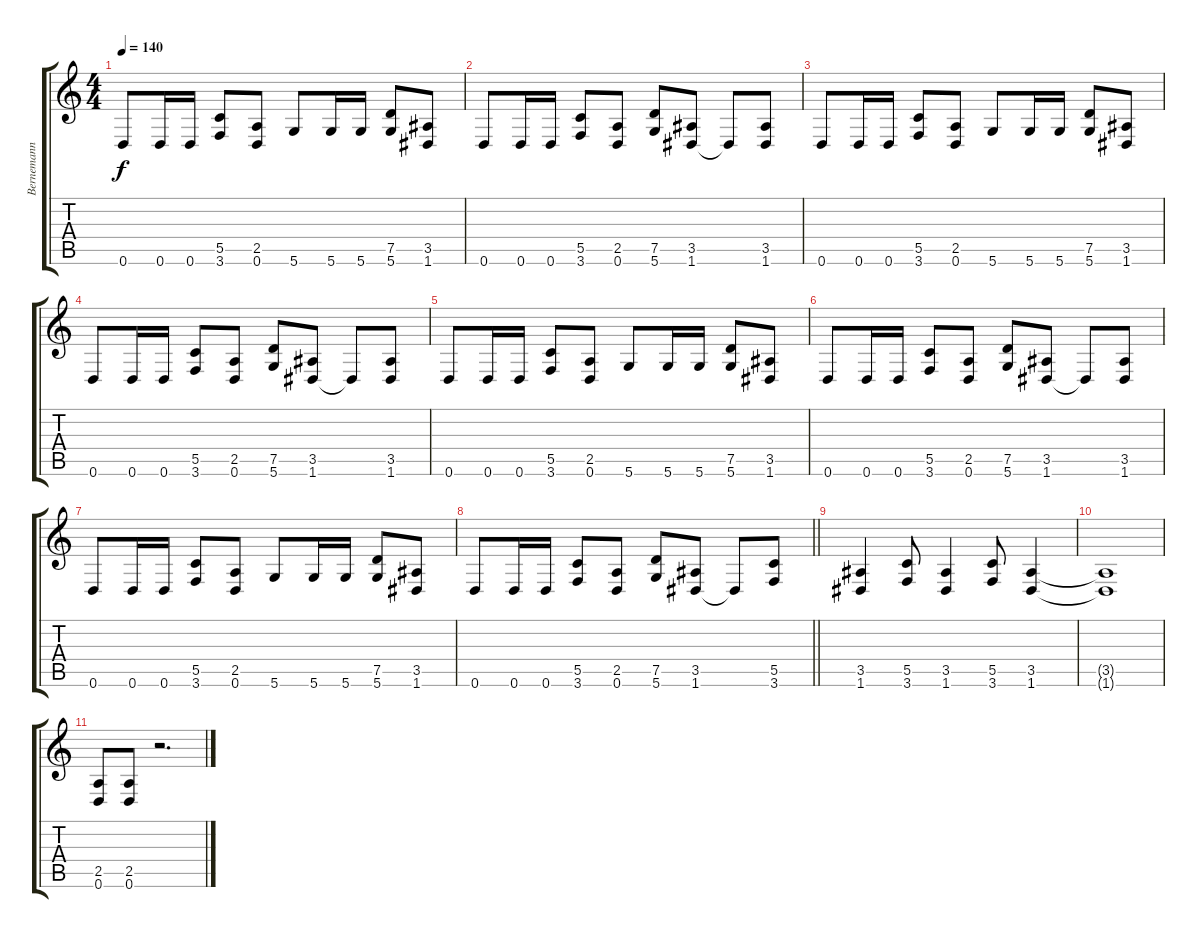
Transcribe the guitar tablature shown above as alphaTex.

\track ("Bernemann" "Bernemann") {instrument distortionguitar}
\staff {score tabs}
\tuning (D4 A3 F3 C3 G2 D2) {hide}
\ts (4 4)
\section ("" "")
\tempo 140
\clef g2
\ks c
0.6.8{dy f} 0.6.16 0.6.16 (5.5 3.6).8 (2.5 0.6).8 5.6.8 5.6.16 5.6.16 (7.5 5.6).8 (3.5 1.6).8 |
0.6.8 0.6.16 0.6.16 (5.5 3.6).8 (2.5 0.6).8 (7.5 5.6).8 (3.5 1.6).8 1.6{t}.8 (3.5 1.6).8 |
0.6.8 0.6.16 0.6.16 (5.5 3.6).8 (2.5 0.6).8 5.6.8 5.6.16 5.6.16 (7.5 5.6).8 (3.5 1.6).8 |
0.6.8 0.6.16 0.6.16 (5.5 3.6).8 (2.5 0.6).8 (7.5 5.6).8 (3.5 1.6).8 1.6{t}.8 (3.5 1.6).8 |
0.6.8 0.6.16 0.6.16 (5.5 3.6).8 (2.5 0.6).8 5.6.8 5.6.16 5.6.16 (7.5 5.6).8 (3.5 1.6).8 |
0.6.8 0.6.16 0.6.16 (5.5 3.6).8 (2.5 0.6).8 (7.5 5.6).8 (3.5 1.6).8 1.6{t}.8 (3.5 1.6).8 |
0.6.8 0.6.16 0.6.16 (5.5 3.6).8 (2.5 0.6).8 5.6.8 5.6.16 5.6.16 (7.5 5.6).8 (3.5 1.6).8 |
\barLineRight lightlight
0.6.8 0.6.16 0.6.16 (5.5 3.6).8 (2.5 0.6).8 (7.5 5.6).8 (3.5 1.6).8 1.6{t}.8 (5.5 3.6).8 |
(3.5 1.6).4 (5.5 3.6).8 (3.5 1.6).4 (5.5 3.6).8 (3.5 1.6).4 |
(3.5{t} 1.6{t}).1 |
(2.5 0.6).8 (2.5 0.6).8 r.2{d}
